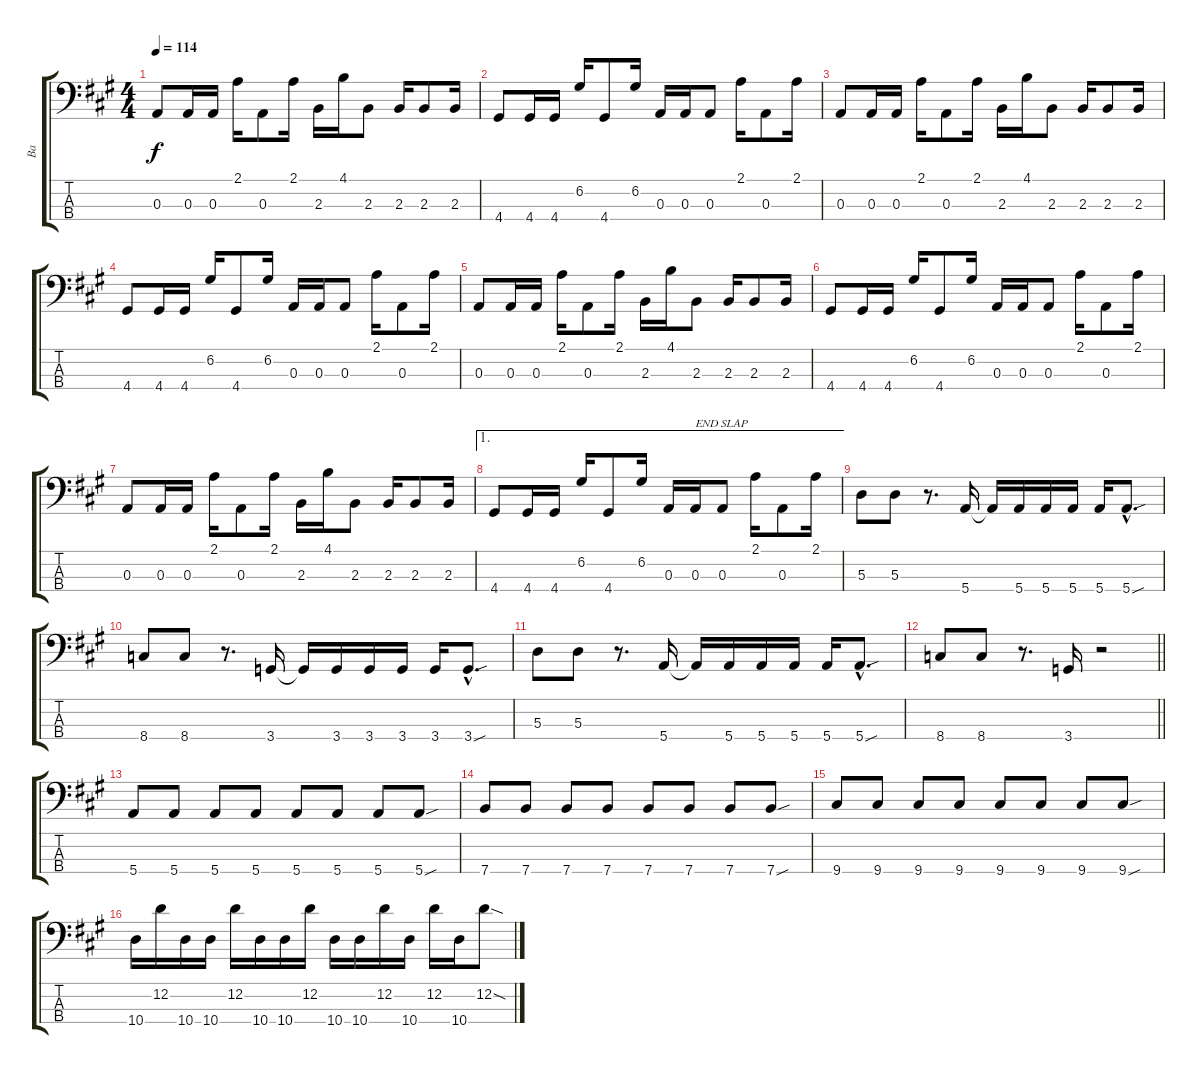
\track ("Ba" "Ba") {instrument slapbass1}
\staff {score tabs}
\tuning (G2 D2 A1 E1) {hide}
\ts (4 4)
\tempo 114
\clef f4
\ks a
0.3.8{dy f} 0.3.16 0.3.16 2.1.16 0.3.8 2.1.16 2.3.16 4.1.16 2.3.8 2.3.16 2.3.8 2.3.16 |
4.4.8 4.4.16 4.4.16 6.2.16 4.4.8 6.2.16 0.3.16 0.3.16 0.3.8 2.1.16 0.3.8 2.1.16 |
0.3.8 0.3.16 0.3.16 2.1.16 0.3.8 2.1.16 2.3.16 4.1.16 2.3.8 2.3.16 2.3.8 2.3.16 |
4.4.8 4.4.16 4.4.16 6.2.16 4.4.8 6.2.16 0.3.16 0.3.16 0.3.8 2.1.16 0.3.8 2.1.16 |
0.3.8 0.3.16 0.3.16 2.1.16 0.3.8 2.1.16 2.3.16 4.1.16 2.3.8 2.3.16 2.3.8 2.3.16 |
4.4.8 4.4.16 4.4.16 6.2.16 4.4.8 6.2.16 0.3.16 0.3.16 0.3.8 2.1.16 0.3.8 2.1.16 |
0.3.8 0.3.16 0.3.16 2.1.16 0.3.8 2.1.16 2.3.16 4.1.16 2.3.8 2.3.16 2.3.8 2.3.16 |
\ae 1
4.4.8 4.4.16 4.4.16 6.2.16 4.4.8 6.2.16 0.3.16 0.3.16{txt "END SLAP"} 0.3.8 2.1.16 0.3.8 2.1.16 |
5.3.8{instrument electricbassfinger} 5.3.8 r.8{d} 5.4.16 5.4{t}.16 5.4.16 5.4.16 5.4.16 5.4.16 5.4{sou hac}.8{d} |
8.4.8 8.4.8 r.8{d} 3.4.16 3.4{t}.16 3.4.16 3.4.16 3.4.16 3.4.16 3.4{sou hac}.8{d} |
5.3.8 5.3.8 r.8{d} 5.4.16 5.4{t}.16 5.4.16 5.4.16 5.4.16 5.4.16 5.4{sou hac}.8{d} |
\barLineRight lightlight
8.4.8 8.4.8 r.8{d} 3.4.16 r.2 |
5.4.8 5.4.8 5.4.8 5.4.8 5.4.8 5.4.8 5.4.8 5.4{sou}.8 |
7.4.8 7.4.8 7.4.8 7.4.8 7.4.8 7.4.8 7.4.8 7.4{sou}.8 |
9.4.8 9.4.8 9.4.8 9.4.8 9.4.8 9.4.8 9.4.8 9.4{sou}.8 |
10.4.16 12.2.16 10.4.16 10.4.16 12.2.16 10.4.16 10.4.16 12.2.16 10.4.16 10.4.16 12.2.16 10.4.16 12.2.16 10.4.16 12.2{sod}.8
